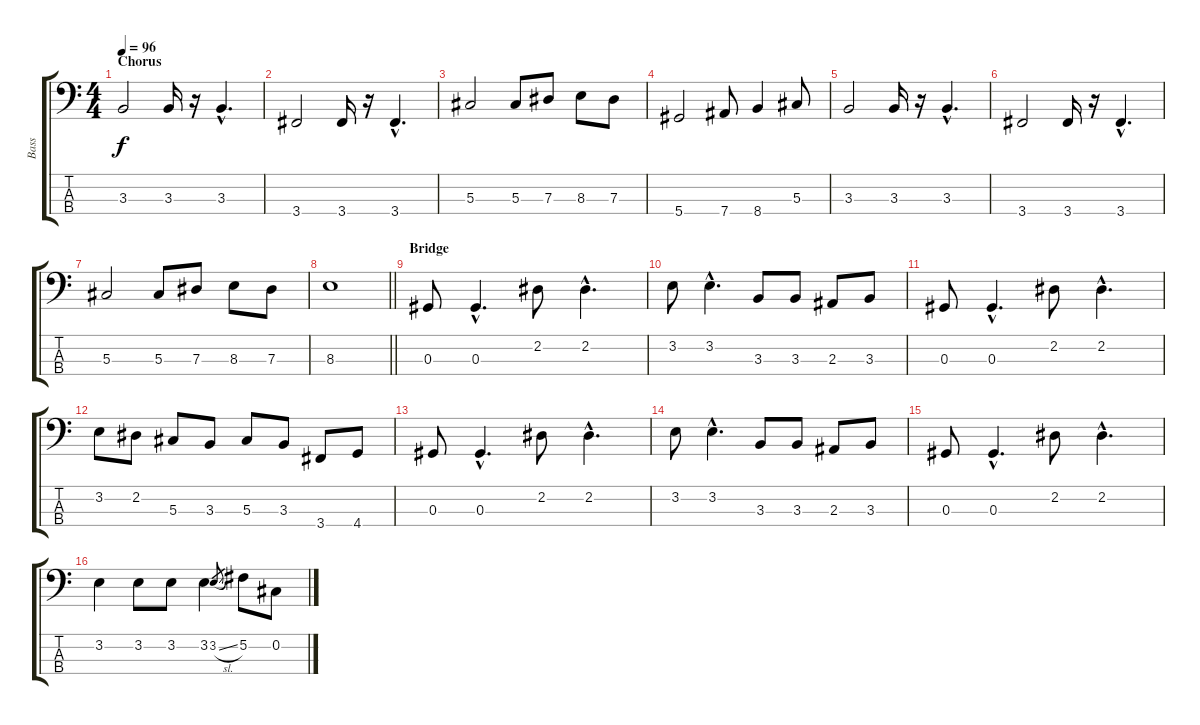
\track ("Bass" "Bass") {instrument electricbassfinger}
\staff {score tabs}
\tuning (Gb2 Db2 Ab1 Eb1) {hide}
\ts (4 4)
\section ("" "Chorus")
\tempo 96
\clef f4
\ks c
3.3.2{dy f} 3.3.16 r.16 3.3{hac}.4{d} |
3.4.2 3.4.16 r.16 3.4{hac}.4{d} |
5.3.2 5.3.8 7.3.8 8.3.8 7.3.8 |
5.4.2 7.4.8 8.4.4 5.3.8 |
3.3.2 3.3.16 r.16 3.3{hac}.4{d} |
3.4.2 3.4.16 r.16 3.4{hac}.4{d} |
5.3.2 5.3.8 7.3.8 8.3.8 7.3.8 |
\barLineRight lightlight
8.3.1 |
\section ("" "Bridge")
0.3.8 0.3{hac}.4{d} 2.2.8 2.2{hac}.4{d} |
3.2.8 3.2{hac}.4{d} 3.3.8 3.3.8 2.3.8 3.3.8 |
0.3.8 0.3{hac}.4{d} 2.2.8 2.2{hac}.4{d} |
3.2.8 2.2.8 5.3.8 3.3.8 5.3.8 3.3.8 3.4.8 4.4.8 |
0.3.8 0.3{hac}.4{d} 2.2.8 2.2{hac}.4{d} |
3.2.8 3.2{hac}.4{d} 3.3.8 3.3.8 2.3.8 3.3.8 |
0.3.8 0.3{hac}.4{d} 2.2.8 2.2{hac}.4{d} |
3.2.4 3.2.8 3.2.8 3.2.4 3.2{sl}.8{gr} 5.2.8 0.2.8
